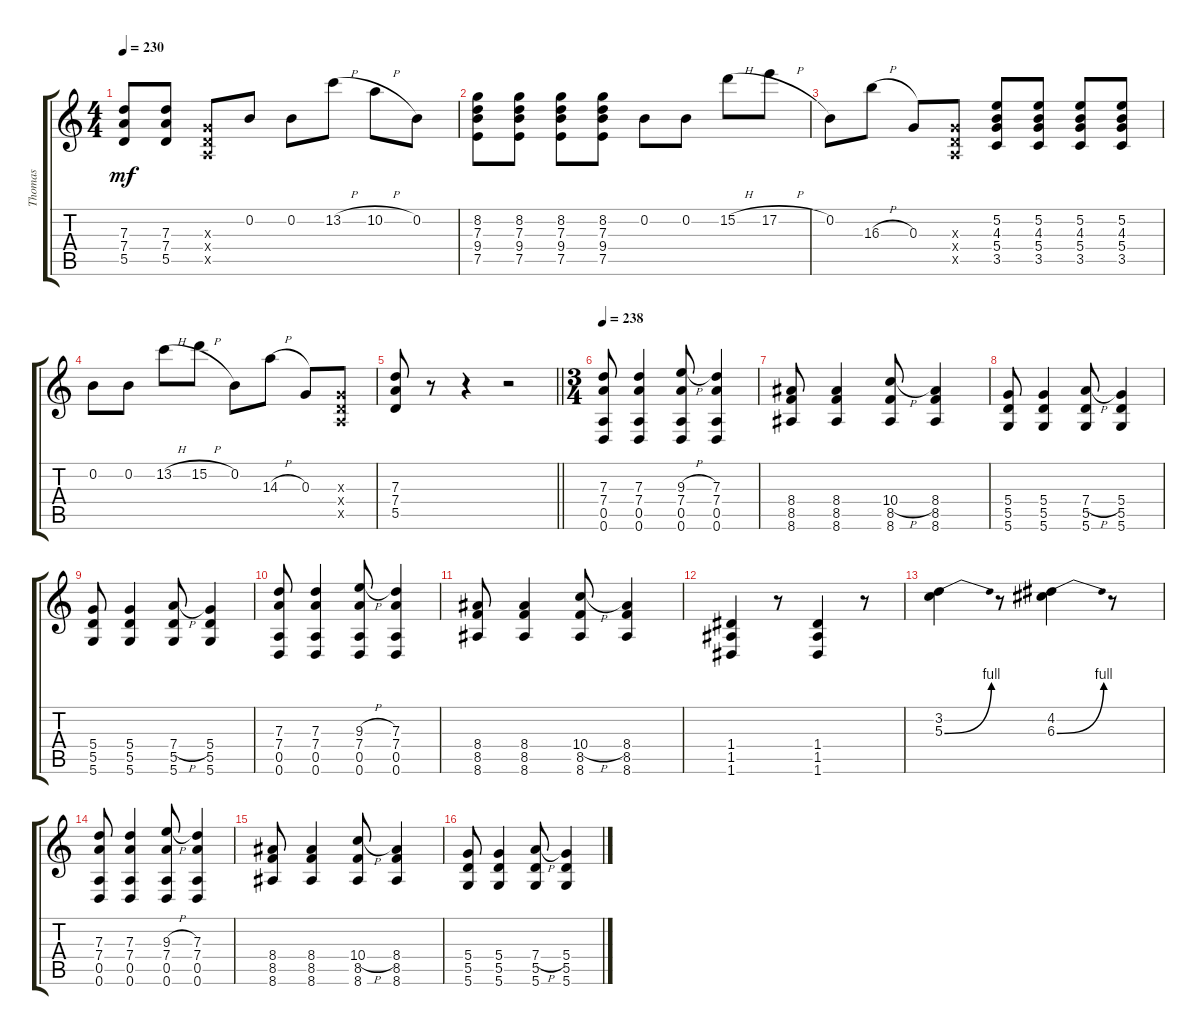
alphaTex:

\track ("Thomas" "Thomas") {instrument distortionguitar}
\staff {score tabs}
\tuning (E4 B3 G3 D3 A2 D2) {hide}
\ts (4 4)
\tempo 230
\clef g2
\ks c
(7.3 7.4 5.5).8{dy mf} (7.3 7.4 5.5).8 (0.3{x} 0.4{x} 0.5{x}).8 0.2.8 0.2.8 13.2{h}.8 10.2{h}.8 0.2.8 |
(8.2 7.3 9.4 7.5).8 (8.2 7.3 9.4 7.5).8 (8.2 7.3 9.4 7.5).8 (8.2 7.3 9.4 7.5).8 0.2.8 0.2.8 15.2{h}.8 17.2{h}.8 |
0.2.8 16.3{h}.8 0.3.8 (0.3{x} 0.4{x} 0.5{x}).8 (5.2 4.3 5.4 3.5).8 (5.2 4.3 5.4 3.5).8 (5.2 4.3 5.4 3.5).8 (5.2 4.3 5.4 3.5).8 |
0.2.8 0.2.8 13.2{h}.8 15.2{h}.8 0.2.8 14.3{h}.8 0.3.8 (0.3{x} 0.4{x} 0.5{x}).8 |
\barLineRight lightlight
(7.3 7.4 5.5).8 r.8 r.4 r.2 |
\ts (3 4)
\tempo 238
(7.3 7.4 0.5 0.6).8 (7.3 7.4 0.5 0.6).4 (9.3{h} 7.4 0.5 0.6).8 (7.3 7.4 0.5 0.6).4 |
(8.4 8.5 8.6).8 (8.4 8.5 8.6).4 (10.4{h} 8.5 8.6).8 (8.4 8.5 8.6).4 |
(5.4 5.5 5.6).8 (5.4 5.5 5.6).4 (7.4{h} 5.5 5.6).8 (5.4 5.5 5.6).4 |
(5.4 5.5 5.6).8 (5.4 5.5 5.6).4 (7.4{h} 5.5 5.6).8 (5.4 5.5 5.6).4 |
(7.3 7.4 0.5 0.6).8 (7.3 7.4 0.5 0.6).4 (9.3{h} 7.4 0.5 0.6).8 (7.3 7.4 0.5 0.6).4 |
(8.4 8.5 8.6).8 (8.4 8.5 8.6).4 (10.4{h} 8.5 8.6).8 (8.4 8.5 8.6).4 |
(1.4 1.5 1.6).4 r.8 (1.4 1.5 1.6).4 r.8 |
(3.2 5.3{be (bend 0 0 60 4)}).4 r.8 (4.2 6.3{be (bend 0 0 60 4)}).4 r.8 |
(7.3 7.4 0.5 0.6).8 (7.3 7.4 0.5 0.6).4 (9.3{h} 7.4 0.5 0.6).8 (7.3 7.4 0.5 0.6).4 |
(8.4 8.5 8.6).8 (8.4 8.5 8.6).4 (10.4{h} 8.5 8.6).8 (8.4 8.5 8.6).4 |
(5.4 5.5 5.6).8 (5.4 5.5 5.6).4 (7.4{h} 5.5 5.6).8 (5.4 5.5 5.6).4
